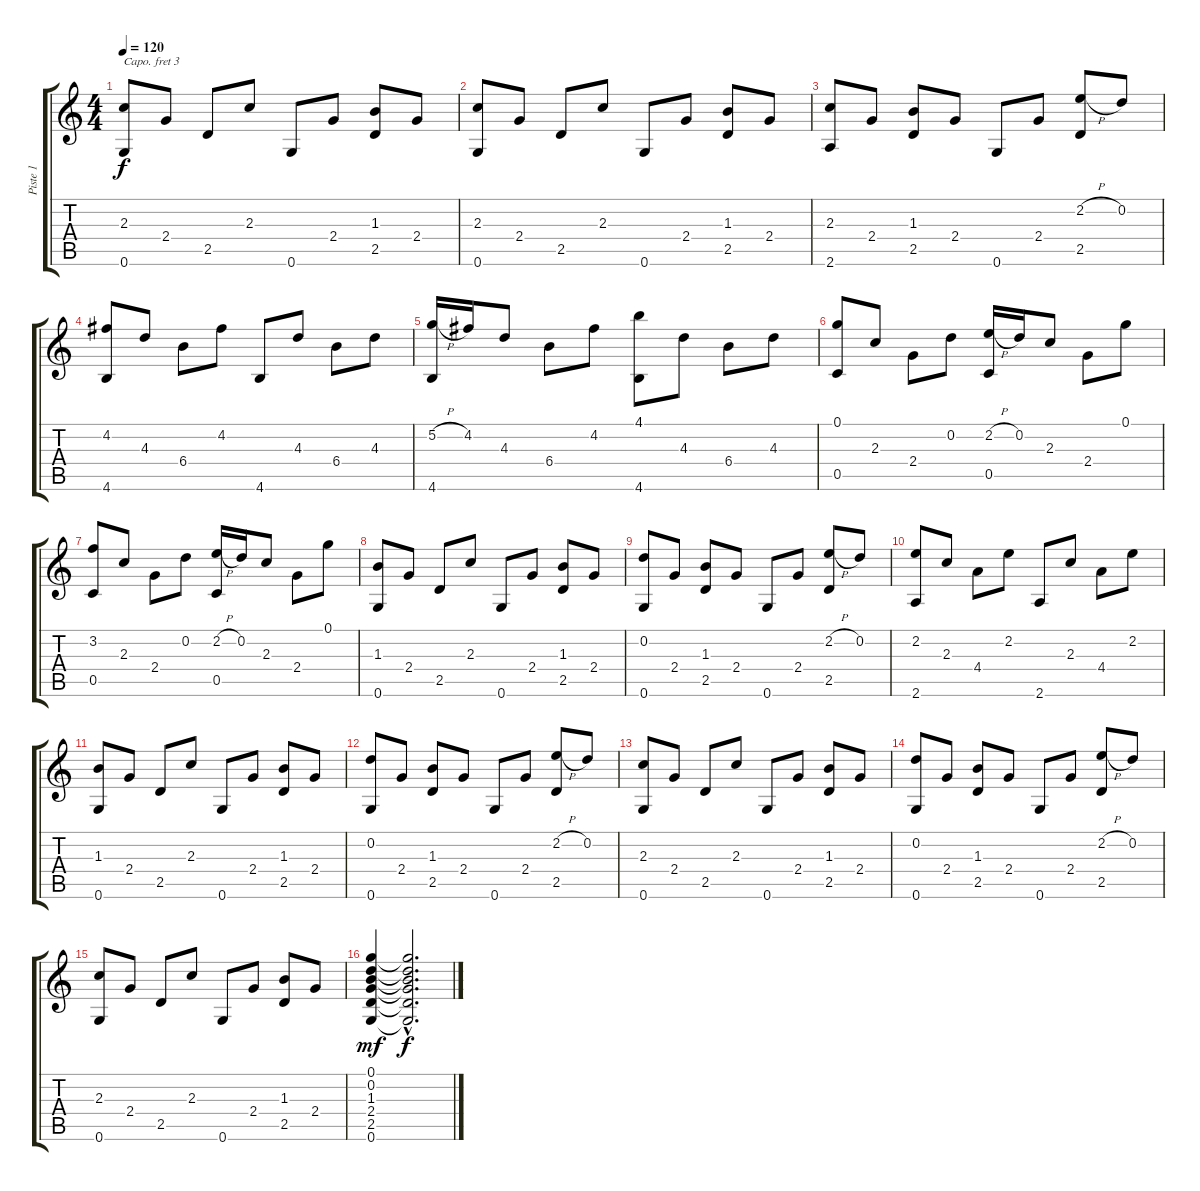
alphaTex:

\track ("Piste 1" "Piste 1") {instrument acousticguitarsteel}
\staff {score tabs}
\capo 3
\tuning (E4 B3 G3 D3 A2 E2) {hide}
\ts (4 4)
\tempo 120
\clef g2
\ks c
(2.3 0.6).8{dy f} 2.4.8 2.5.8 2.3.8 0.6.8 2.4.8 (1.3 2.5).8 2.4.8 |
(2.3 0.6).8 2.4.8 2.5.8 2.3.8 0.6.8 2.4.8 (1.3 2.5).8 2.4.8 |
(2.3 2.6).8 2.4.8 (1.3 2.5).8 2.4.8 0.6.8 2.4.8 (2.2{h} 2.5).8 0.2.8 |
(4.2 4.6).8 4.3.8 6.4.8 4.2.8 4.6.8 4.3.8 6.4.8 4.3.8 |
(5.2{h} 4.6).16 4.2.16 4.3.8 6.4.8 4.2.8 (4.1 4.6).8 4.3.8 6.4.8 4.3.8 |
(0.1 0.5).8 2.3.8 2.4.8 0.2.8 (2.2{h} 0.5).16 0.2.16 2.3.8 2.4.8 0.1.8 |
(3.2 0.5).8 2.3.8 2.4.8 0.2.8 (2.2{h} 0.5).16 0.2.16 2.3.8 2.4.8 0.1.8 |
(1.3 0.6).8 2.4.8 2.5.8 2.3.8 0.6.8 2.4.8 (1.3 2.5).8 2.4.8 |
(0.2 0.6).8 2.4.8 (1.3 2.5).8 2.4.8 0.6.8 2.4.8 (2.2{h} 2.5).8 0.2.8 |
(2.2 2.6).8 2.3.8 4.4.8 2.2.8 2.6.8 2.3.8 4.4.8 2.2.8 |
(1.3 0.6).8 2.4.8 2.5.8 2.3.8 0.6.8 2.4.8 (1.3 2.5).8 2.4.8 |
(0.2 0.6).8 2.4.8 (1.3 2.5).8 2.4.8 0.6.8 2.4.8 (2.2{h} 2.5).8 0.2.8 |
(2.3 0.6).8 2.4.8 2.5.8 2.3.8 0.6.8 2.4.8 (1.3 2.5).8 2.4.8 |
(0.2 0.6).8 2.4.8 (1.3 2.5).8 2.4.8 0.6.8 2.4.8 (2.2{h} 2.5).8 0.2.8 |
(2.3 0.6).8 2.4.8 2.5.8 2.3.8 0.6.8 2.4.8 (1.3 2.5).8 2.4.8 |
(0.1 0.2 1.3 2.4 2.5 0.6).4{dy mf} (0.1{hac t} 0.2{hac t} 1.3{hac t} 2.4{hac t} 2.5{hac t} 0.6{hac t}).2{d dy f}
